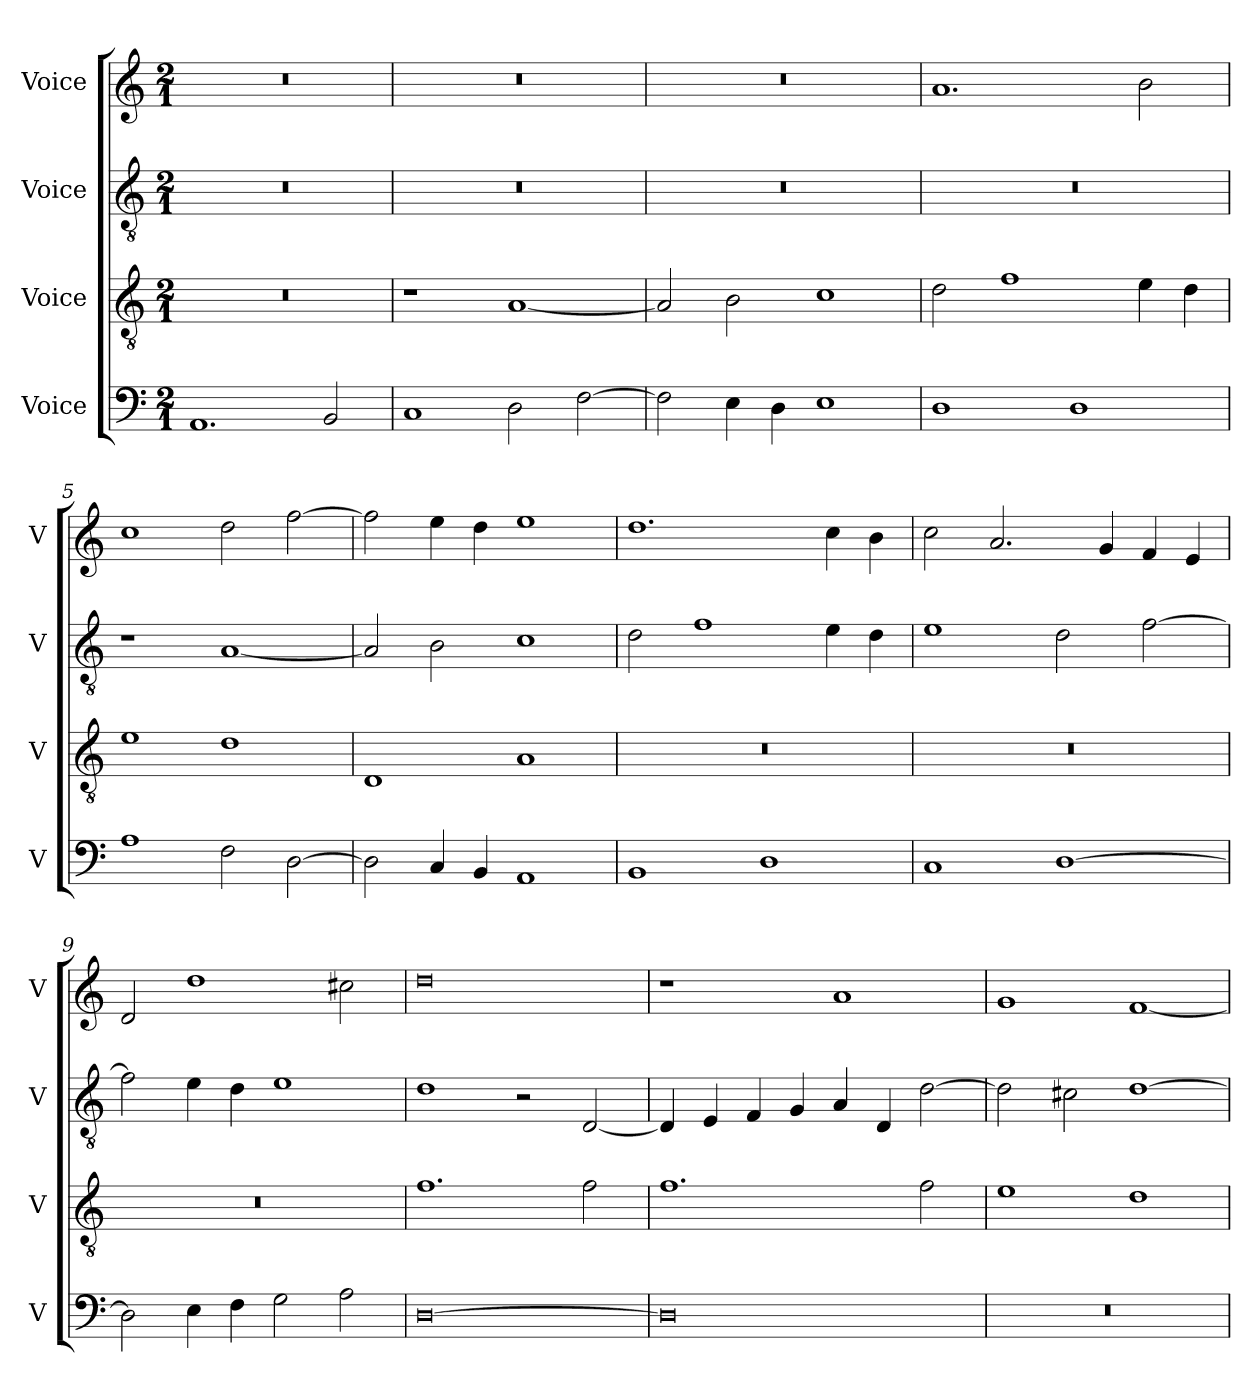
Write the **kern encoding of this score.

**kern	**kern	**kern	**kern
*part4	*part3	*part2	*part1
*staff4	*staff3	*staff2	*staff1
*I"Voice	*I"Voice	*I"Voice	*I"Voice
*I'V	*I'V	*I'V	*I'V
*clefF4	*clefGv2	*clefGv2	*clefG2
*k[]	*k[]	*k[]	*k[]
*M2/1	*M2/1	*M2/1	*M2/1
=1	=1	=1	=1
1.AA	0r	0r	0r
2BB/	.	.	.
=2	=2	=2	=2
1C	1r	0r	0r
2D\	[1A	.	.
[2F\	.	.	.
=3	=3	=3	=3
2F\]	2A/]	0r	0r
4E\	2B\	.	.
4D\	.	.	.
1E	1c	.	.
=4	=4	=4	=4
1D	2d\	0r	1.a
.	1f	.	.
1D	.	.	.
.	4e\	.	2b\
.	4d\	.	.
!!LO:LB:g=z
=5	=5	=5	=5
1A	1e	1r	1cc
2F\	1d	[1A	2dd\
[2D\	.	.	[2ff\
=6	=6	=6	=6
2D\]	1D	2A/]	2ff\]
4C/	.	2B\	4ee\
4BB/	.	.	4dd\
1AA	1A	1c	1ee
=7	=7	=7	=7
1BB	0r	2d\	1.dd
.	.	1f	.
1D	.	.	.
.	.	4e\	4cc\
.	.	4d\	4b\
=8	=8	=8	=8
1C	0r	1e	2cc\
.	.	.	2.a/
[1D	.	2d\	.
.	.	.	4g/
.	.	[2f\	4f/
.	.	.	4e/
!!LO:LB:g=z
=9	=9	=9	=9
2D\]	0r	2f\]	2d/
4E\	.	4e\	1dd
4F\	.	4d\	.
2G\	.	1e	.
2A\	.	.	2cc#X\
=10	=10	=10	=10
[0D	1.f	1d	0dd
.	.	2r	.
.	2f\	[2D/	.
=11	=11	=11	=11
0D]	1.f	4D/]	1r
.	.	4E/	.
.	.	4F/	.
.	.	4G/	.
.	.	4A/	1a
.	.	4D/	.
.	2f\	[2d\	.
=12	=12	=12	=12
0r	1e	2d\]	1g
.	.	2c#X\	.
.	1d	[1d	[1f
=	=	=	=
*-	*-	*-	*-
